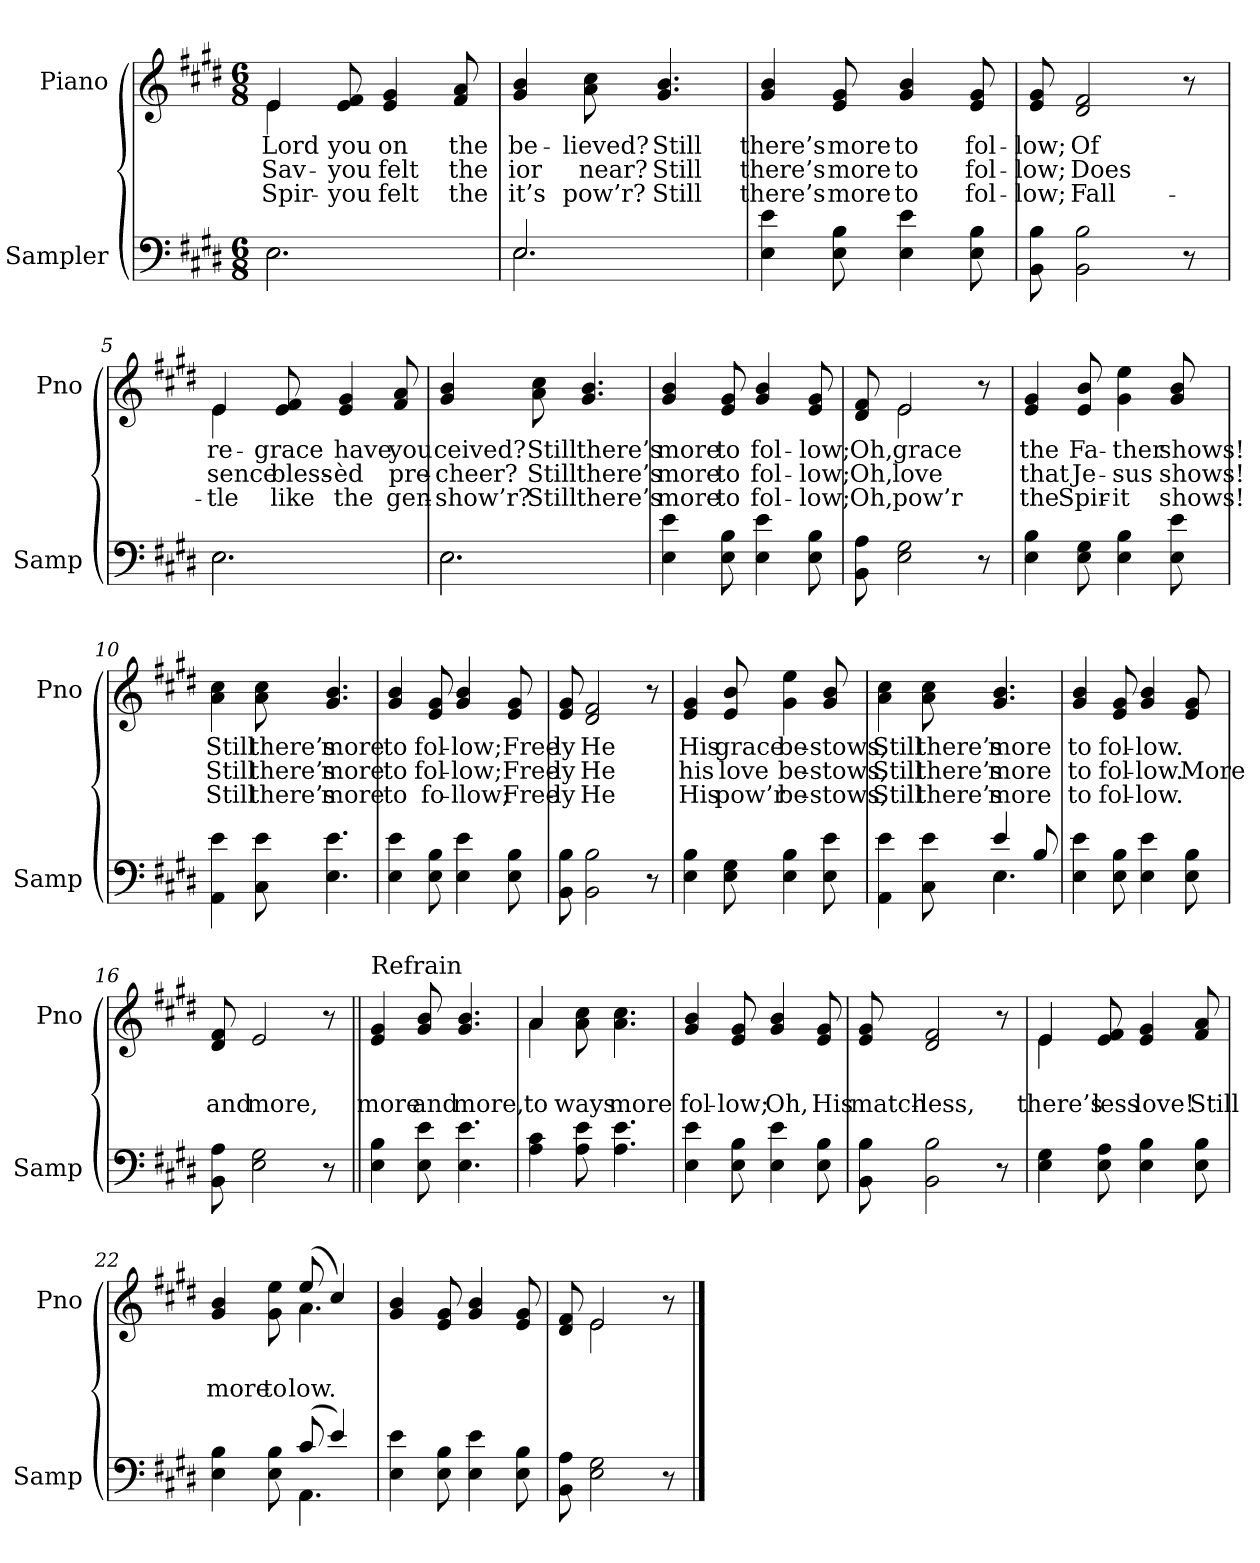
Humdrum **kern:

**kern	**kern	**text	**text	**text
*part2	*part1	*part1	*part1	*part1
*staff2	*staff1	*staff1	*staff1	*staff1
*I"Sampler	*I"Piano	*	*	*
*I'Samp	*I'Pno	*	*	*
*clefF4	*clefG2	*	*	*
*k[f#c#g#d#]	*k[f#c#g#d#]	*	*	*
*E:	*E:	*	*	*
*M6/8	*M6/8	*	*	*
=1	=1	=1	=1	=1
*^	*^	*	*	*
2.E\	2.E	4e/	4e	Lord	Sav-	Spir-
.	.	8e 8f#	2ryy	you	you	you
.	.	4e 4g#	.	on	felt	felt
.	.	8f# 8a	.	the	the	the
*	*	*v	*v	*	*	*
=2	=2	=2	=2	=2	=2
2.E/	2.E	4g# 4b	be-	-ior	-it’s
.	.	8a 8cc#	-lieved?	near?	pow’r?
.	.	4.g# 4.b	Still	Still	Still
*v	*v	*	*	*	*
=3	=3	=3	=3	=3
4E 4e	4g# 4b	there’s	there’s	there’s
8E 8B	8e 8g#	more	more	more
4E 4e	4g# 4b	to	to	to
8E 8B	8e 8g#	fol-	fol-	fol-
=4	=4	=4	=4	=4
8BB 8B	8e 8g#	-low;	-low;	-low;
2BB 2B	2d# 2f#	Of	Does	Fall-
8r	8r	.	.	.
=5	=5	=5	=5	=5
*^	*^	*	*	*
2.E\	2.E	4e/	4e	re-	-sence	-tle
.	.	8e 8f#	2ryy	grace	bless-	like
.	.	4e 4g#	.	have	-èd	the
.	.	8f# 8a	.	you	pre-	gen-
*	*	*v	*v	*	*	*
=6	=6	=6	=6	=6	=6
2.E\	2.E	4g# 4b	-ceived?	cheer?	show’r?
.	.	8a 8cc#	Still	Still	Still
.	.	4.g# 4.b	there’s	there’s	there’s
*v	*v	*	*	*	*
=7	=7	=7	=7	=7
4E 4e	4g# 4b	more	more	more
8E 8B	8e 8g#	to	to	to
4E 4e	4g# 4b	fol-	fol-	fol-
8E 8B	8e 8g#	-low;	-low;	-low;
=8	=8	=8	=8	=8
*	*^	*	*	*
8BB 8A	8d# 8f#	8ryy	Oh,	Oh,	Oh,
2E 2G#	2e/	2e	grace	love	pow’r
8r	8r	8ryy	.	.	.
*	*v	*v	*	*	*
=9	=9	=9	=9	=9
4E 4B	4e 4g#	the	that	the
8E 8G#	8e 8b	Fa-	Je-	Spir-
4E 4B	4g# 4ee	-ther	-sus	-it
8E 8e	8g# 8b	shows!	shows!	shows!
=10	=10	=10	=10	=10
4AA 4e	4a 4cc#	Still	Still	Still
8C# 8e	8a 8cc#	there’s	there’s	there’s
4.E 4.e	4.g# 4.b	more	more	more
=11	=11	=11	=11	=11
4E 4e	4g# 4b	to	to	to
8E 8B	8e 8g#	fol-	fol-	fo-
4E 4e	4g# 4b	-low;	-low;	-llow;
8E 8B	8e 8g#	Free-	Free-	Free-
=12	=12	=12	=12	=12
8BB 8B	8e 8g#	-ly	-ly	-ly
2BB 2B	2d# 2f#	He	He	He
8r	8r	.	.	.
=13	=13	=13	=13	=13
4E 4B	4e 4g#	His	his	His
8E 8G#	8e 8b	grace	love	pow’r
4E 4B	4g# 4ee	be-	be-	be-
8E 8e	8g# 8b	-stows,	-stows,	-stows,
=14	=14	=14	=14	=14
*^	*	*	*	*
4AA 4e	4.ryy	4a 4cc#	Still	Still	Still
8C# 8e	.	8a 8cc#	there’s	there’s	there’s
4e/	4.E	4.g# 4.b	more	more	more
8B/	.	.	.	.	.
*v	*v	*	*	*	*
=15	=15	=15	=15	=15
4E 4e	4g# 4b	to	to	to
8E 8B	8e 8g#	fol-	fol-	fol-
4E 4e	4g# 4b	-low.	-low.	-low.
8E 8B	8e 8g#	.	More	.
=16	=16	=16	=16	=16
8BB 8A	8d# 8f#	.	and	.
2E 2G#	2e	.	more,	.
8r	8r	.	.	.
=17||	=17||	=17||	=17||	=17||
!	!LO:TX:t=Refrain	!	!	!
4E 4B	4e 4g#	.	more	.
8E 8e	8g# 8b	.	and	.
4.E 4.e	4.g# 4.b	.	more,	.
=18	=18	=18	=18	=18
*	*^	*	*	*
4A 4c#	4a/	4a	.	to	.
8A 8e	8a 8cc#	2ryy	.	-ways	.
4.A 4.e	4.a 4.cc#	.	.	more	.
*	*v	*v	*	*	*
=19	=19	=19	=19	=19
4E 4e	4g# 4b	.	fol-	.
8E 8B	8e 8g#	.	-low;	.
4E 4e	4g# 4b	.	Oh,	.
8E 8B	8e 8g#	.	His	.
=20	=20	=20	=20	=20
8BB 8B	8e 8g#	.	match-	.
2BB 2B	2d# 2f#	.	-less,	.
8r	8r	.	.	.
=21	=21	=21	=21	=21
*	*^	*	*	*
4E 4G#	4e/	4e	.	there’s	.
8E 8A	8e 8f#	2ryy	.	-less	.
4E 4B	4e 4g#	.	.	love!	.
8E 8B	8f# 8a	.	.	Still	.
=22	=22	=22	=22	=22	=22
*^	*	*	*	*	*
4E 4B	4.ryy	4g# 4b	4.ryy	.	more	.
8E 8B	.	8g# 8ee	.	.	to	.
(8c#/	4.AA	(8ee/	4.a	.	-low.	.
4e/)	.	4cc#/)	.	.	.	.
*v	*v	*	*	*	*	*
*	*v	*v	*	*	*
=23	=23	=23	=23	=23
4E 4e	4g# 4b	.	.	.
8E 8B	8e 8g#	.	.	.
4E 4e	4g# 4b	.	.	.
8E 8B	8e 8g#	.	.	.
=24	=24	=24	=24	=24
*	*^	*	*	*
8BB 8A	8d# 8f#	8ryy	.	.	.
2E 2G#	2e/	2e	.	.	.
8r	8r	8ryy	.	.	.
*	*v	*v	*	*	*
==	==	==	==	==
*-	*-	*-	*-	*-
